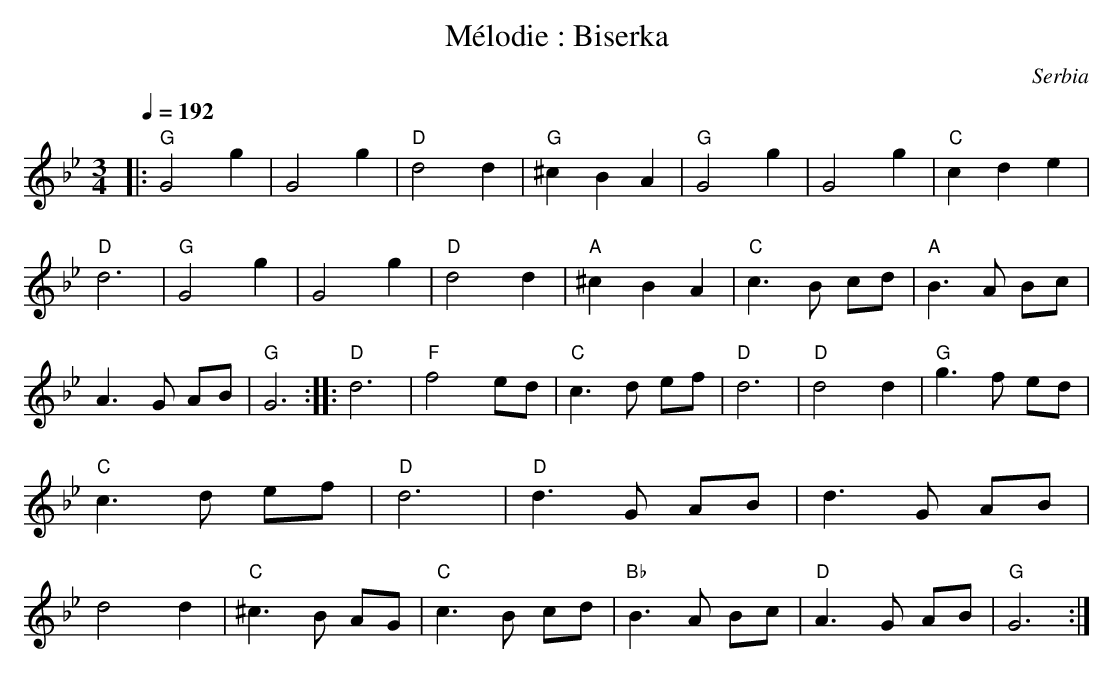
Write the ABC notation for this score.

X:1
T:Mélodie : Biserka
C:Serbia
M:3/4
L:1/8
Q:1/4=192
K:GMin
|:"G"G4g2 | G4g2 | "D"d4d2 | "G"^c2B2A2 | "G"G4g2 | G4g2 | "C"c2d2e2 |\
"D"d6 | "G"G4g2 | G4g2 | "D"d4d2 | "A"^c2B2A2 | "C"c2>B2 cd |\
"A"B2>A2 Bc | A2>G2 AB | "G"G6 :: "D"d6 | "F"f4 ed | "C"c3d ef | "D"d6 |\
"D"d4 d2 | "G"g3f ed | "C"c3d ef | "D"d6 | "D"d3G AB | d3G AB | d4 d2 |\
"C"^c3B AG | "C"c3B cd | "Bb"B3A Bc | "D"A3G AB | "G"G6 :|
